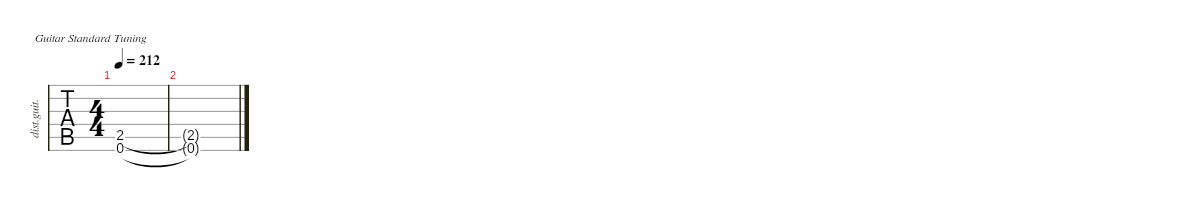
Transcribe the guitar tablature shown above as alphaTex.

\defaultSystemsLayout 4
\hideDynamics
\bracketExtendMode nobrackets
\track ("Rhythm Guitar (Kirk)" "dist.guit.") {defaultSystemsLayout 4 multiBarRest instrument distortionguitar}
\staff {tabs}
\tuning (E4 B3 G3 D3 A2 E2)
\ts (4 4)
\tempo 212
\clef g2
\ks c
(0.6{t} 2.5{t}).1{dy f} |
(0.6{t} 2.5{t}).1
